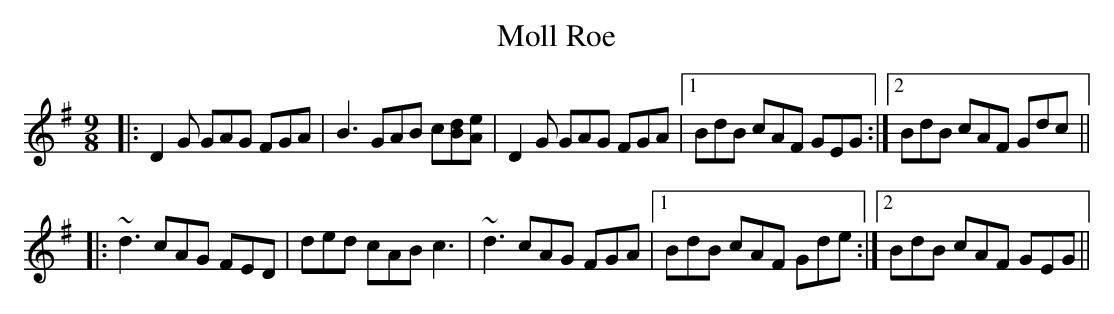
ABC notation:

X:1
T: Moll Roe
M: 9/8
L: 1/8
K: Gmaj
|:D2G GAG FGA|B3 GAB c[Bd][Ae]|D2G GAG FGA|1 BdB cAF GEG:|2 BdB cAF Gdc||
|:~d3 cAG FED|ded cAB c3|~d3 cAG FGA|1 BdB cAF Gde:|2 BdB cAF GEG||
